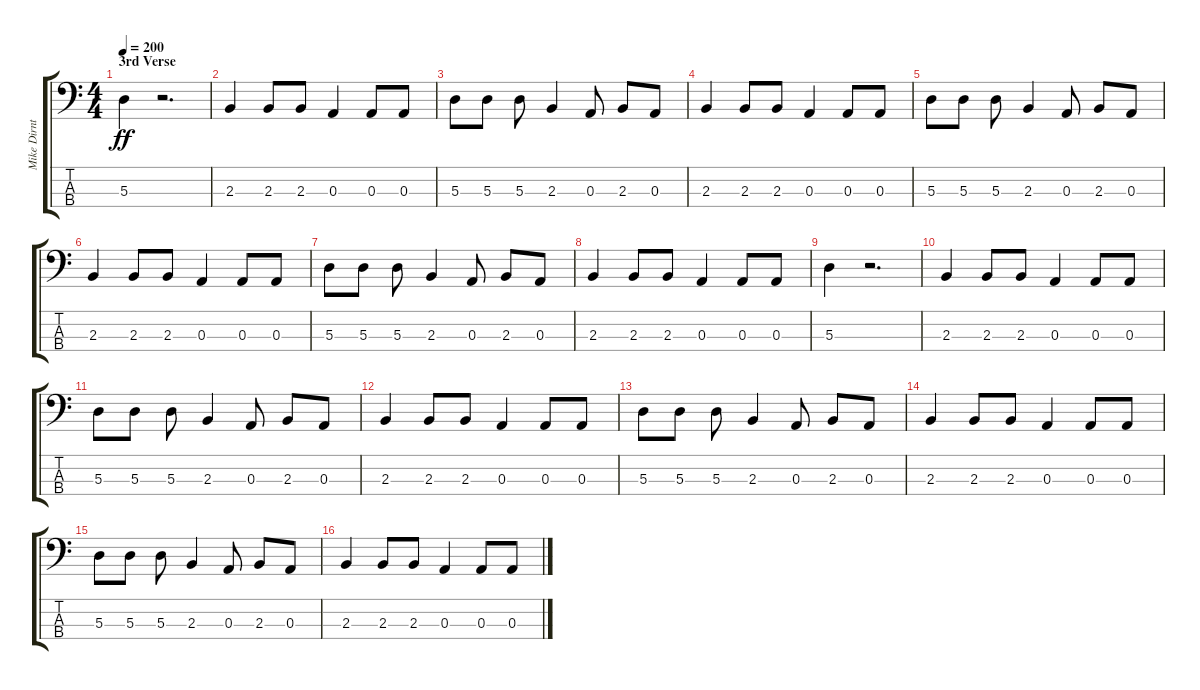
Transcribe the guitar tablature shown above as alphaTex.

\track ("Mike Dirnt (Bass)" "Mike Dirnt") {instrument electricbassfinger}
\staff {score tabs}
\tuning (G2 D2 A1 E1) {hide}
\ts (4 4)
\section ("" "3rd Verse")
\tempo 200
\clef f4
\ks c
5.3.4{dy ff} r.2{d} |
2.3.4 2.3.8 2.3.8 0.3.4 0.3.8 0.3.8 |
5.3.8 5.3.8 5.3.8 2.3.4 0.3.8 2.3.8 0.3.8 |
2.3.4 2.3.8 2.3.8 0.3.4 0.3.8 0.3.8 |
5.3.8 5.3.8 5.3.8 2.3.4 0.3.8 2.3.8 0.3.8 |
2.3.4 2.3.8 2.3.8 0.3.4 0.3.8 0.3.8 |
5.3.8 5.3.8 5.3.8 2.3.4 0.3.8 2.3.8 0.3.8 |
2.3.4 2.3.8 2.3.8 0.3.4 0.3.8 0.3.8 |
5.3.4 r.2{d} |
2.3.4 2.3.8 2.3.8 0.3.4 0.3.8 0.3.8 |
5.3.8 5.3.8 5.3.8 2.3.4 0.3.8 2.3.8 0.3.8 |
2.3.4 2.3.8 2.3.8 0.3.4 0.3.8 0.3.8 |
5.3.8 5.3.8 5.3.8 2.3.4 0.3.8 2.3.8 0.3.8 |
2.3.4 2.3.8 2.3.8 0.3.4 0.3.8 0.3.8 |
5.3.8 5.3.8 5.3.8 2.3.4 0.3.8 2.3.8 0.3.8 |
2.3.4 2.3.8 2.3.8 0.3.4 0.3.8 0.3.8
